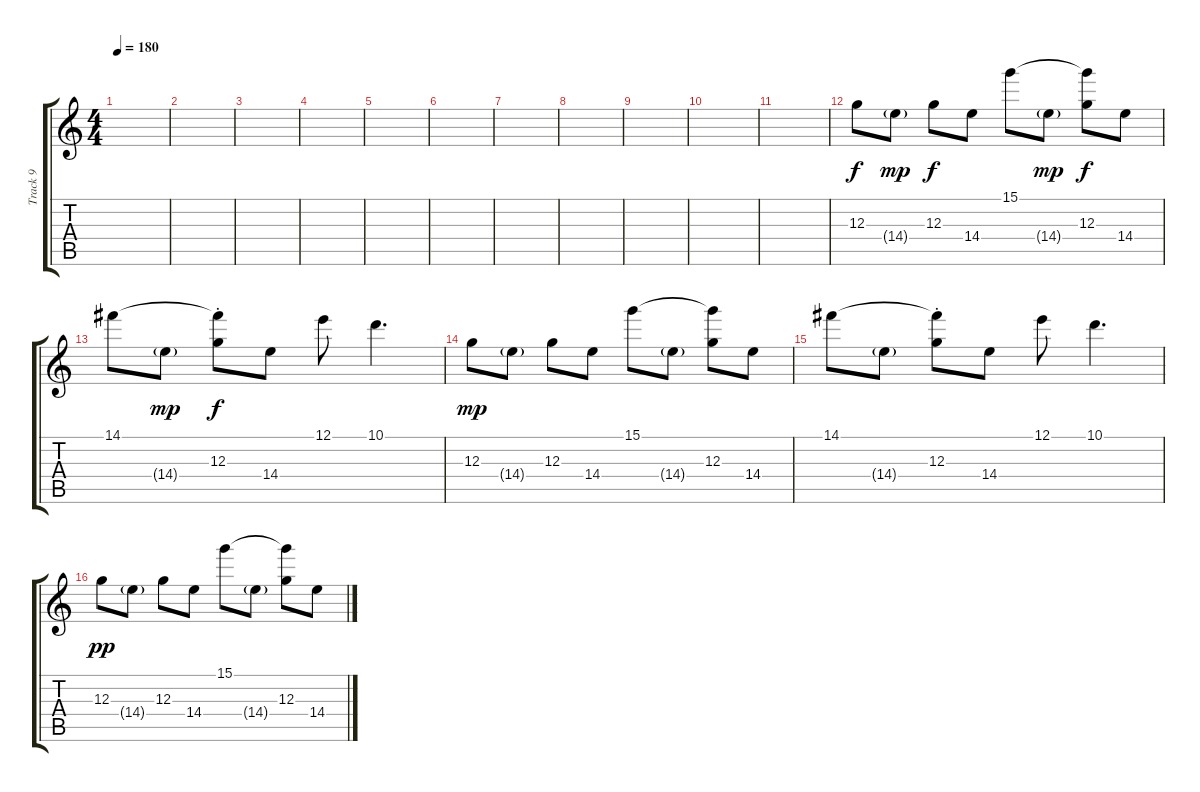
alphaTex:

\track ("Track 9" "Track 9") {instrument acousticguitarsteel}
\staff {score tabs}
\tuning (E4 B3 G3 D3 A2 D2) {hide}
\ts (4 4)
\tempo 180
\clef g2
\ks c
|
|
|
|
|
|
|
|
|
|
|
12.3.8 14.4{g}.8{dy mp} 12.3.8{dy f} 14.4.8 15.1.8 14.4{g}.8{dy mp} (15.1{t} 12.3).8{dy f} 14.4.8 |
14.1.8 14.4{g}.8{dy mp} (14.1{t} 12.3{st}).8{dy f} 14.4.8 12.1.8 10.1.4{d} |
12.3.8{dy mp} 14.4{g}.8 12.3.8 14.4.8 15.1.8 14.4{g}.8 (15.1{t} 12.3).8 14.4.8 |
14.1.8 14.4{g}.8 (14.1{t} 12.3{st}).8 14.4.8 12.1.8 10.1.4{d} |
12.3.8{dy pp} 14.4{g}.8 12.3.8 14.4.8 15.1.8 14.4{g}.8 (15.1{t} 12.3).8 14.4.8
